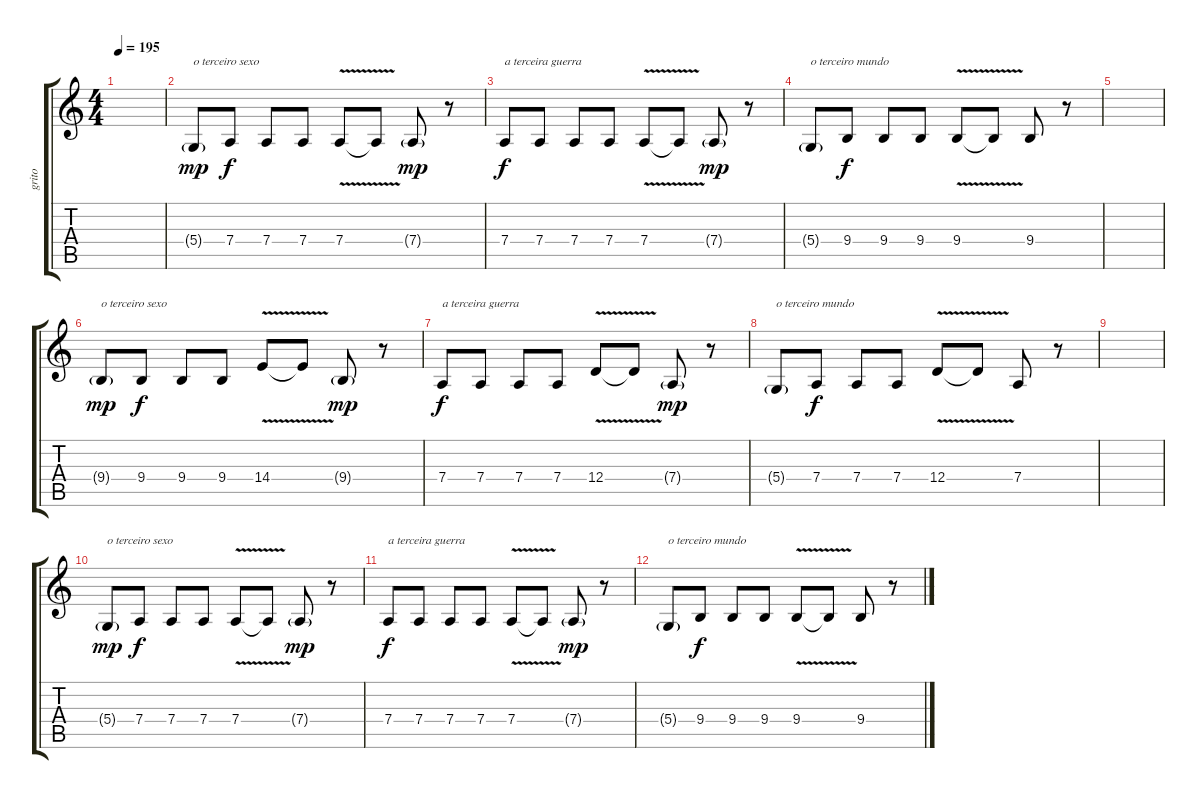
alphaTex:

\track ("grito" "grito") {instrument tenorsax}
\staff {score tabs}
\tuning (E4 B3 G3 D3 A2 E2) {hide}
\ts (4 4)
\tempo 195
\clef g2
\ks c
|
5.4{g}.8{txt "o terceiro sexo" dy mp} 7.4.8{dy f} 7.4.8 7.4.8 7.4{v}.8 7.4{t}.8 7.4{g}.8{dy mp} r.8 |
7.4.8{txt "a terceira guerra" dy f} 7.4.8 7.4.8 7.4.8 7.4{v}.8 7.4{t}.8 7.4{g}.8{dy mp} r.8 |
5.4{g}.8{txt "o terceiro mundo"} 9.4.8{dy f} 9.4.8 9.4.8 9.4{v}.8 9.4{t}.8 9.4.8 r.8 |
|
9.4{g}.8{txt "o terceiro sexo" dy mp} 9.4.8{dy f} 9.4.8 9.4.8 14.4{v}.8 14.4{t}.8 9.4{g}.8{dy mp} r.8 |
7.4.8{txt "a terceira guerra" dy f} 7.4.8 7.4.8 7.4.8 12.4{v}.8 12.4{t}.8 7.4{g}.8{dy mp} r.8 |
5.4{g}.8{txt "o terceiro mundo"} 7.4.8{dy f} 7.4.8 7.4.8 12.4{v}.8 12.4{t}.8 7.4.8 r.8 |
|
5.4{g}.8{txt "o terceiro sexo" dy mp} 7.4.8{dy f} 7.4.8 7.4.8 7.4{v}.8 7.4{t}.8 7.4{g}.8{dy mp} r.8 |
7.4.8{txt "a terceira guerra" dy f} 7.4.8 7.4.8 7.4.8 7.4{v}.8 7.4{t}.8 7.4{g}.8{dy mp} r.8 |
5.4{g}.8{txt "o terceiro mundo"} 9.4.8{dy f} 9.4.8 9.4.8 9.4{v}.8 9.4{t}.8 9.4.8 r.8
